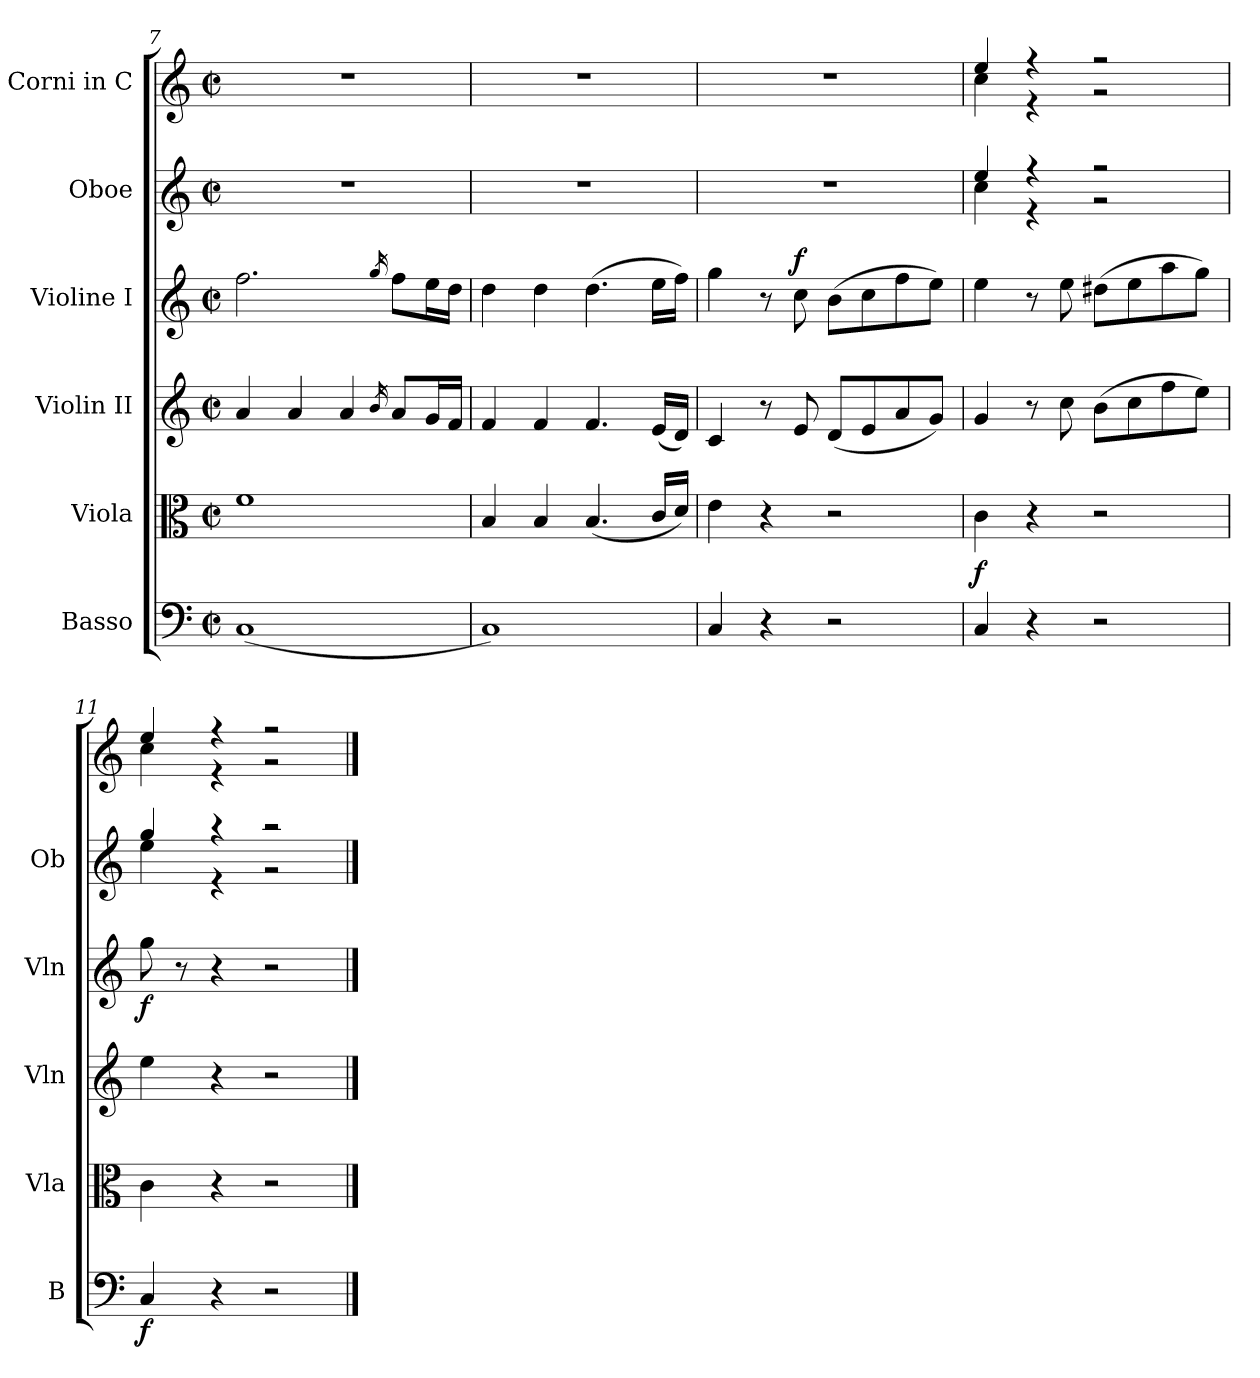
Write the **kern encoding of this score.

**kern	**dynam	**kern	**kern	**kern	**dynam	**kern	**kern
*part6	*part6	*part5	*part4	*part3	*part3	*part2	*part1
*staff6	*staff6	*staff5	*staff4	*staff3	*staff3	*staff2	*staff1
*I"Basso	*	*I"Viola	*I"Violin II	*I"Violine I	*	*I"Oboe	*I"Corni in C
*I'B	*	*I'Vla	*I'Vln	*I'Vln	*	*I'Ob	*
*clefF4	*	*clefC3	*clefG2	*clefG2	*	*clefG2	*clefG2
*	*	*	*	*	*	*	*ITrd7c12
*k[]	*	*k[]	*k[]	*k[]	*	*k[]	*k[]
*C:	*	*C:	*C:	*C:	*	*C:	*C:
*M2/2	*	*M2/2	*M2/2	*M2/2	*	*M2/2	*M2/2
*met(c|)	*	*met(c|)	*met(c|)	*met(c|)	*	*met(c|)	*met(c|)
=7	=7	=7	=7	=7	=7	=7	=7
(>1C	.	1f	4a/	2.ff\	.	1r	1r
.	.	.	4a/	.	.	.	.
.	.	.	4a/	.	.	.	.
.	.	.	16qb/	16qgg/	.	.	.
.	.	.	8a/L	8ff\L	.	.	.
.	.	.	16g/L	16ee\L	.	.	.
.	.	.	16f/JJ	16dd\JJ	.	.	.
=8	=8	=8	=8	=8	=8	=8	=8
1C)	.	4B/	4f/	4dd\	.	1r	1r
.	.	4B/	4f/	4dd\	.	.	.
.	.	(<4.B/	4.f/	(>4.dd\	.	.	.
.	.	16c/LL	(<16e/LL	16ee\LL	.	.	.
.	.	16d/JJ)	16d/JJ)	16ff\JJ)	.	.	.
=9	=9	=9	=9	=9	=9	=9	=9
4C/	.	4e\	4c/	4gg\	.	1r	1r
4r	.	4r	8r	8r	.	.	.
!	!	!	!	!	!LO:DY:a	!	!
.	.	.	8e/	8cc\	f.	.	.
2r	.	2r	(<8d/L	(>8b\L	.	.	.
.	.	.	8e/	8cc\	.	.	.
.	.	.	8a/	8ff\	.	.	.
.	.	.	8g/J)	8ee\J)	.	.	.
=10	=10	=10	=10	=10	=10	=10	=10
*	*	*	*	*	*	*^	*^
!	!LO:DY:a	!	!	!	!	!	!	!	!
4C/	f.	4c\	4g/	4ee\	.	4ee/	4cc\	4e/	4c\
4r	.	4r	8r	8r	.	4r	4r	4r	4r
.	.	.	8cc\	8ee\	.	.	.	.	.
2r	.	2r	(>8b\L	(>8dd#X\L	.	2r	2r	2r	2r
.	.	.	8cc\	8ee\	.	.	.	.	.
.	.	.	8ff\	8aa\	.	.	.	.	.
.	.	.	8ee\J)	8gg\J)	.	.	.	.	.
=11	=11	=11	=11	=11	=11	=11	=11	=11	=11
!	!LO:DY:b	!	!	!	!LO:DY:b	!	!	!	!
4C/	f.	4c\	4ee\	8gg\	f.	4gg/	4ee\	4e/	4c\
.	.	.	.	8r	.	.	.	.	.
4r	.	4r	4r	4r	.	4r	4r	4r	4r
2r	.	2r	2r	2r	.	2r	2r	2r	2r
*	*	*	*	*	*	*v	*v	*	*
*	*	*	*	*	*	*	*v	*v
==	==	==	==	==	==	==	==
*-	*-	*-	*-	*-	*-	*-	*-
